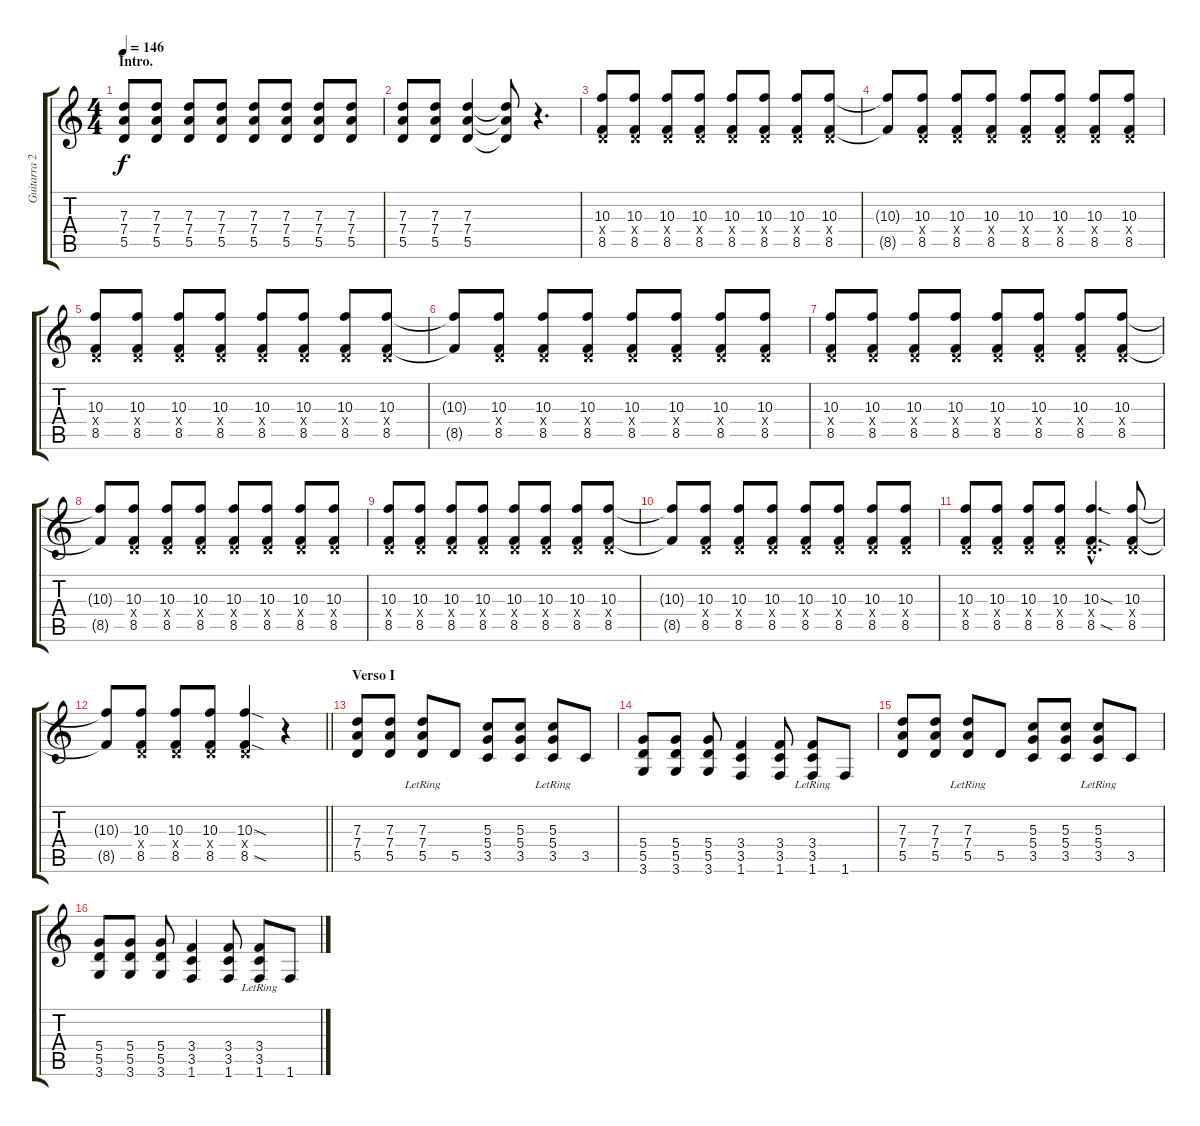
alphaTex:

\track ("Guitarra 2 - Erik" "Guitarra 2") {instrument overdrivenguitar}
\staff {score tabs}
\tuning (E4 B3 G3 D3 A2 E2) {hide}
\ts (4 4)
\section ("" "Intro.")
\tempo 146
\clef g2
\ks c
(7.3 7.4 5.5).8{dy f instrument overdrivenguitar} (7.3 7.4 5.5).8 (7.3 7.4 5.5).8 (7.3 7.4 5.5).8 (7.3 7.4 5.5).8 (7.3 7.4 5.5).8 (7.3 7.4 5.5).8 (7.3 7.4 5.5).8 |
(7.3 7.4 5.5).8 (7.3 7.4 5.5).8 (7.3 7.4 5.5).4 (7.3{t} 7.4{t} 5.5{t}).8 r.4{d} |
(10.3 0.4{x} 8.5).8 (10.3 0.4{x} 8.5).8 (10.3 0.4{x} 8.5).8 (10.3 0.4{x} 8.5).8 (10.3 0.4{x} 8.5).8 (10.3 0.4{x} 8.5).8 (10.3 0.4{x} 8.5).8 (10.3 0.4{x} 8.5).8 |
(10.3{t} 8.5{t}).8 (10.3 0.4{x} 8.5).8 (10.3 0.4{x} 8.5).8 (10.3 0.4{x} 8.5).8 (10.3 0.4{x} 8.5).8 (10.3 0.4{x} 8.5).8 (10.3 0.4{x} 8.5).8 (10.3 0.4{x} 8.5).8 |
(10.3 0.4{x} 8.5).8 (10.3 0.4{x} 8.5).8 (10.3 0.4{x} 8.5).8 (10.3 0.4{x} 8.5).8 (10.3 0.4{x} 8.5).8 (10.3 0.4{x} 8.5).8 (10.3 0.4{x} 8.5).8 (10.3 0.4{x} 8.5).8 |
(10.3{t} 8.5{t}).8 (10.3 0.4{x} 8.5).8 (10.3 0.4{x} 8.5).8 (10.3 0.4{x} 8.5).8 (10.3 0.4{x} 8.5).8 (10.3 0.4{x} 8.5).8 (10.3 0.4{x} 8.5).8 (10.3 0.4{x} 8.5).8 |
(10.3 0.4{x} 8.5).8 (10.3 0.4{x} 8.5).8 (10.3 0.4{x} 8.5).8 (10.3 0.4{x} 8.5).8 (10.3 0.4{x} 8.5).8 (10.3 0.4{x} 8.5).8 (10.3 0.4{x} 8.5).8 (10.3 0.4{x} 8.5).8 |
(10.3{t} 8.5{t}).8 (10.3 0.4{x} 8.5).8 (10.3 0.4{x} 8.5).8 (10.3 0.4{x} 8.5).8 (10.3 0.4{x} 8.5).8 (10.3 0.4{x} 8.5).8 (10.3 0.4{x} 8.5).8 (10.3 0.4{x} 8.5).8 |
(10.3 0.4{x} 8.5).8 (10.3 0.4{x} 8.5).8 (10.3 0.4{x} 8.5).8 (10.3 0.4{x} 8.5).8 (10.3 0.4{x} 8.5).8 (10.3 0.4{x} 8.5).8 (10.3 0.4{x} 8.5).8 (10.3 0.4{x} 8.5).8 |
(10.3{t} 8.5{t}).8 (10.3 0.4{x} 8.5).8 (10.3 0.4{x} 8.5).8 (10.3 0.4{x} 8.5).8 (10.3 0.4{x} 8.5).8 (10.3 0.4{x} 8.5).8 (10.3 0.4{x} 8.5).8 (10.3 0.4{x} 8.5).8 |
(10.3 0.4{x} 8.5).8 (10.3 0.4{x} 8.5).8 (10.3 0.4{x} 8.5).8 (10.3 0.4{x} 8.5).8 (10.3{sod hac} 0.4{hac x} 8.5{sod hac}).4{d} (10.3 0.4{x} 8.5).8 |
\barLineRight lightlight
(10.3{t} 8.5{t}).8 (10.3 0.4{x} 8.5).8 (10.3 0.4{x} 8.5).8 (10.3 0.4{x} 8.5).8 (10.3{sod} 0.4{x} 8.5{sod}).4 r.4 |
\section ("" "Verso I")
(7.3 7.4 5.5).8 (7.3 7.4 5.5).8 (7.3{lr} 7.4{lr} 5.5).8 5.5.8 (5.3 5.4 3.5).8 (5.3 5.4 3.5).8 (5.3{lr} 5.4{lr} 3.5).8 3.5.8 |
(5.4 5.5 3.6).8 (5.4 5.5 3.6).8 (5.4 5.5 3.6).8 (3.4 3.5 1.6).4 (3.4 3.5 1.6).8 (3.4{lr} 3.5{lr} 1.6).8 1.6.8 |
(7.3 7.4 5.5).8 (7.3 7.4 5.5).8 (7.3{lr} 7.4{lr} 5.5).8 5.5.8 (5.3 5.4 3.5).8 (5.3 5.4 3.5).8 (5.3{lr} 5.4{lr} 3.5).8 3.5.8 |
(5.4 5.5 3.6).8 (5.4 5.5 3.6).8 (5.4 5.5 3.6).8 (3.4 3.5 1.6).4 (3.4 3.5 1.6).8 (3.4{lr} 3.5{lr} 1.6).8 1.6.8
